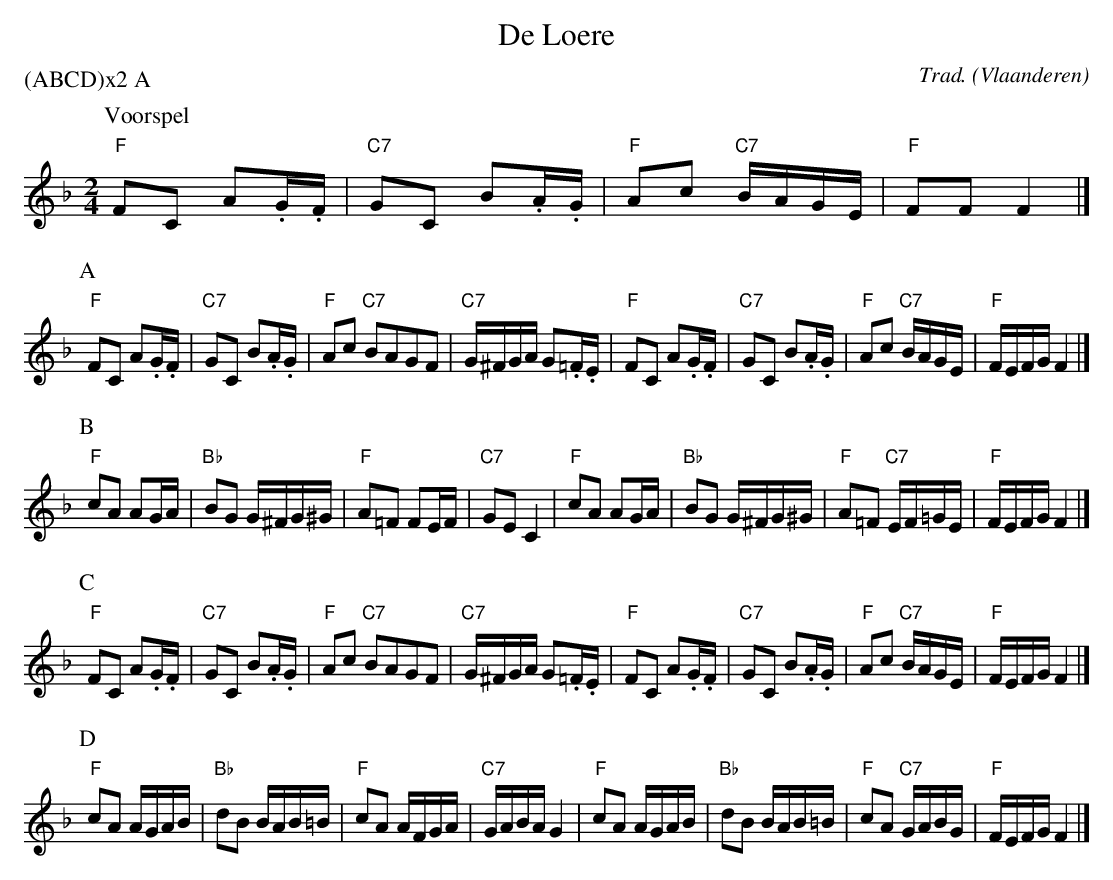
X:1
T:De Loere
C:Trad.
O:Vlaanderen
P:(ABCD)x2 A
L:1/8
M:2/4
K:F
P:Voorspel
"F"FC A.G/.F/ | "C7"GC B.A/.G/ | "F"Ac "C7" B/A/G/E/ | "F"FF F2 |]
P:A
"F"FC A.G/.F/ | "C7"GC B.A/.G/ | "F"Ac "C7" BAGF | "C7"G/^F/G/A/ G.=F/.E/ | "F"FC A.G/.F/ | "C7"GC B.A/.G/ | "F"Ac "C7"B/A/G/E/ | "F"F/E/F/G/ F2 |]
P:B
"F"cA AG/A/ | "Bb"BG G/^F/G/^G/ | "F"A=F FE/F/ | "C7"GE C2 | "F"cA AG/A/ | "Bb"BG G/^F/G/^G/ | "F"A=F "C7"E/F/=G/E/ | "F"F/E/F/G/ F2 |]
P:C
"F"FC A.G/.F/ | "C7"GC B.A/.G/ | "F"Ac "C7" BAGF | "C7"G/^F/G/A/ G.=F/.E/ | "F"FC A.G/.F/ | "C7"GC B.A/.G/ | "F"Ac "C7"B/A/G/E/ | "F"F/E/F/G/ F2 |]
P:D
"F"cA A/G/A/B/ | "Bb"dB B/A/B/=B/ | "F"cA A/F/G/A/ | "C7"G/A/B/A/ G2 | "F"cA A/G/A/B/ | "Bb"dB B/A/B/=B/ | "F"cA "C7"G/A/B/G/ | "F"F/E/F/G/ F2 |]
